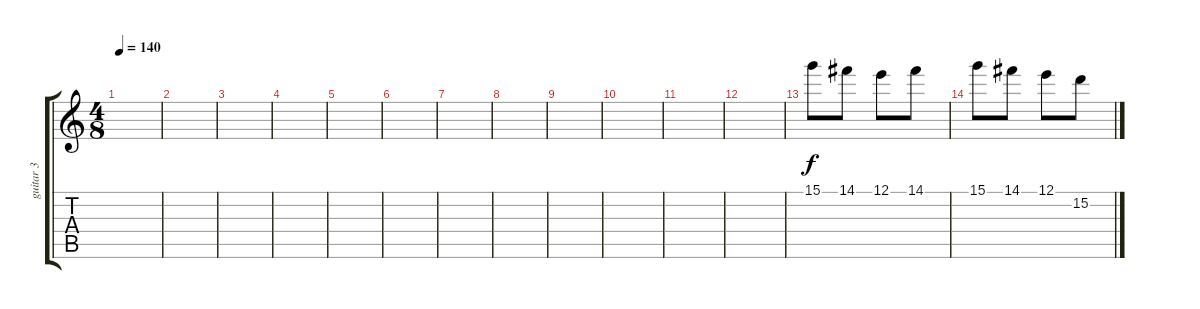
\track ("guitar 3" "guitar 3") {instrument overdrivenguitar}
\staff {score tabs}
\tuning (E4 B3 G3 D3 A2 E2) {hide}
\ts (4 8)
\tempo 140
\clef g2
\ks c
|
|
|
|
|
|
|
|
|
|
|
|
15.1.8 14.1.8 12.1.8 14.1.8 |
15.1.8 14.1.8 12.1.8 15.2.8
